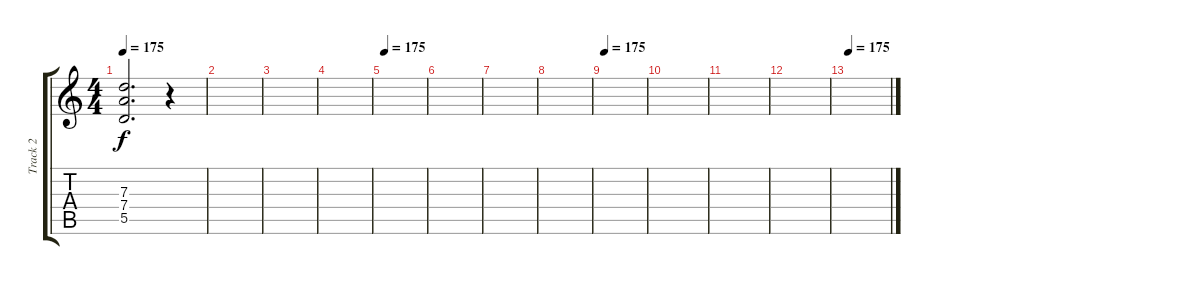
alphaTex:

\track ("Track 2" "Track 2") {instrument overdrivenguitar}
\staff {score tabs}
\tuning (E4 B3 G3 D3 A2 E2) {hide}
\ts (4 4)
\tempo 175
\clef g2
\ks c
(7.3 7.4 5.5).2{d dy f} r.4 |
|
|
|
\tempo 175
|
|
|
|
\tempo 175
|
|
|
|
\tempo 175
